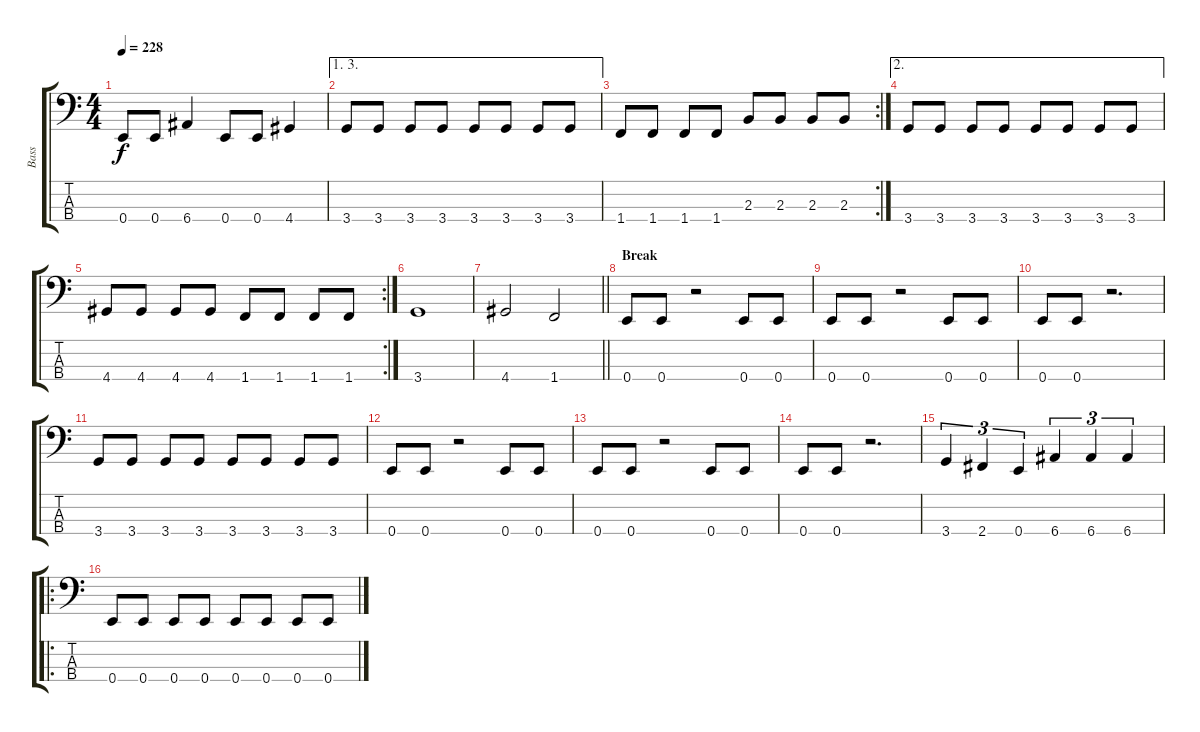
\track ("Bass" "Bass") {instrument electricbassfinger}
\staff {score tabs}
\tuning (G2 D2 A1 E1) {hide}
\ts (4 4)
\tempo 228
\clef f4
\ks c
0.4.8{dy f} 0.4.8 6.4.4 0.4.8 0.4.8 4.4.4 |
\ae (1 3)
3.4.8 3.4.8 3.4.8 3.4.8 3.4.8 3.4.8 3.4.8 3.4.8 |
\rc 2
1.4.8 1.4.8 1.4.8 1.4.8 2.3.8 2.3.8 2.3.8 2.3.8 |
\ae 2
3.4.8 3.4.8 3.4.8 3.4.8 3.4.8 3.4.8 3.4.8 3.4.8 |
\rc 2
4.4.8 4.4.8 4.4.8 4.4.8 1.4.8 1.4.8 1.4.8 1.4.8 |
3.4.1 |
\barLineRight lightlight
4.4.2 1.4.2 |
\section ("" "Break")
0.4.8 0.4.8 r.2 0.4.8 0.4.8 |
0.4.8 0.4.8 r.2 0.4.8 0.4.8 |
0.4.8 0.4.8 r.2{d} |
3.4.8 3.4.8 3.4.8 3.4.8 3.4.8 3.4.8 3.4.8 3.4.8 |
0.4.8 0.4.8 r.2 0.4.8 0.4.8 |
0.4.8 0.4.8 r.2 0.4.8 0.4.8 |
0.4.8 0.4.8 r.2{d} |
3.4.4{tu (3 2)} 2.4.4{tu (3 2)} 0.4.4{tu (3 2)} 6.4.4{tu (3 2)} 6.4.4{tu (3 2)} 6.4.4{tu (3 2)} |
\ro
0.4.8 0.4.8 0.4.8 0.4.8 0.4.8 0.4.8 0.4.8 0.4.8
